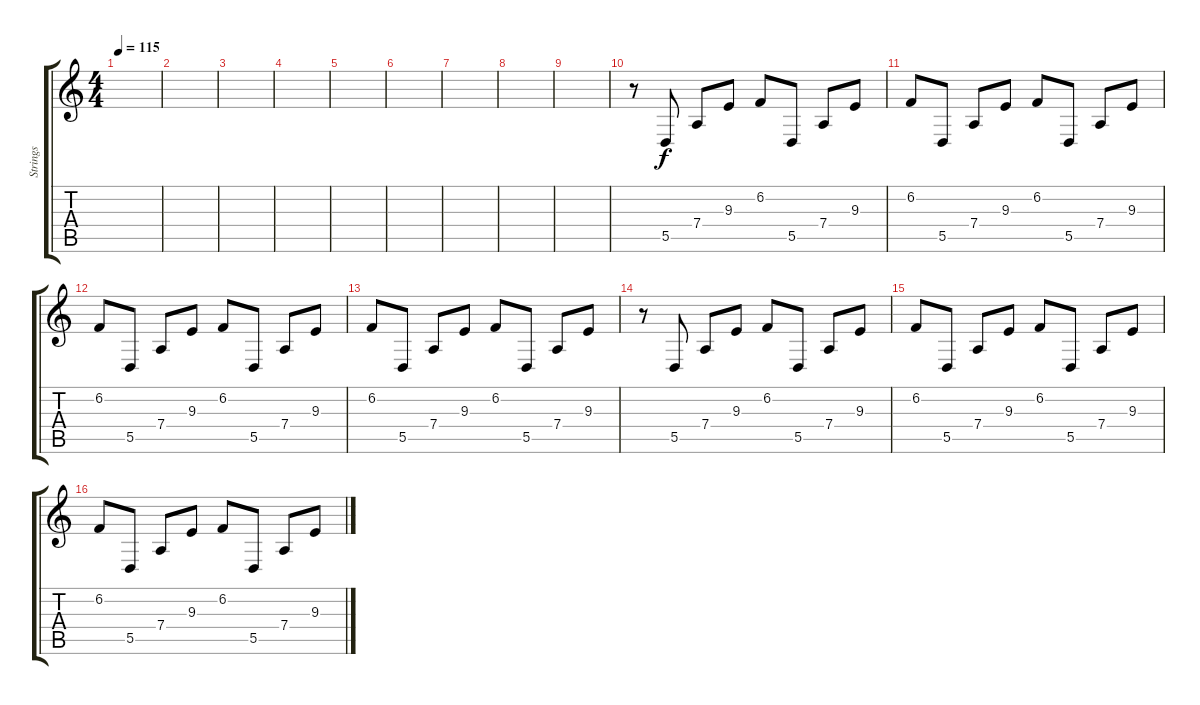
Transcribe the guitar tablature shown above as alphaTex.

\track ("Strings" "Strings") {instrument tremolostrings}
\staff {score tabs}
\tuning (E4 B3 G3 D3 A2 E2) {hide}
\ts (4 4)
\tempo 115
\clef g2
\ks c
|
|
|
|
|
|
|
|
|
r.8 5.5.8 7.4.8 9.3.8 6.2.8 5.5.8 7.4.8 9.3.8 |
6.2.8 5.5.8 7.4.8 9.3.8 6.2.8 5.5.8 7.4.8 9.3.8 |
6.2.8 5.5.8 7.4.8 9.3.8 6.2.8 5.5.8 7.4.8 9.3.8 |
6.2.8 5.5.8 7.4.8 9.3.8 6.2.8 5.5.8 7.4.8 9.3.8 |
r.8 5.5.8 7.4.8 9.3.8 6.2.8 5.5.8 7.4.8 9.3.8 |
6.2.8 5.5.8 7.4.8 9.3.8 6.2.8 5.5.8 7.4.8 9.3.8 |
6.2.8 5.5.8 7.4.8 9.3.8 6.2.8 5.5.8 7.4.8 9.3.8
